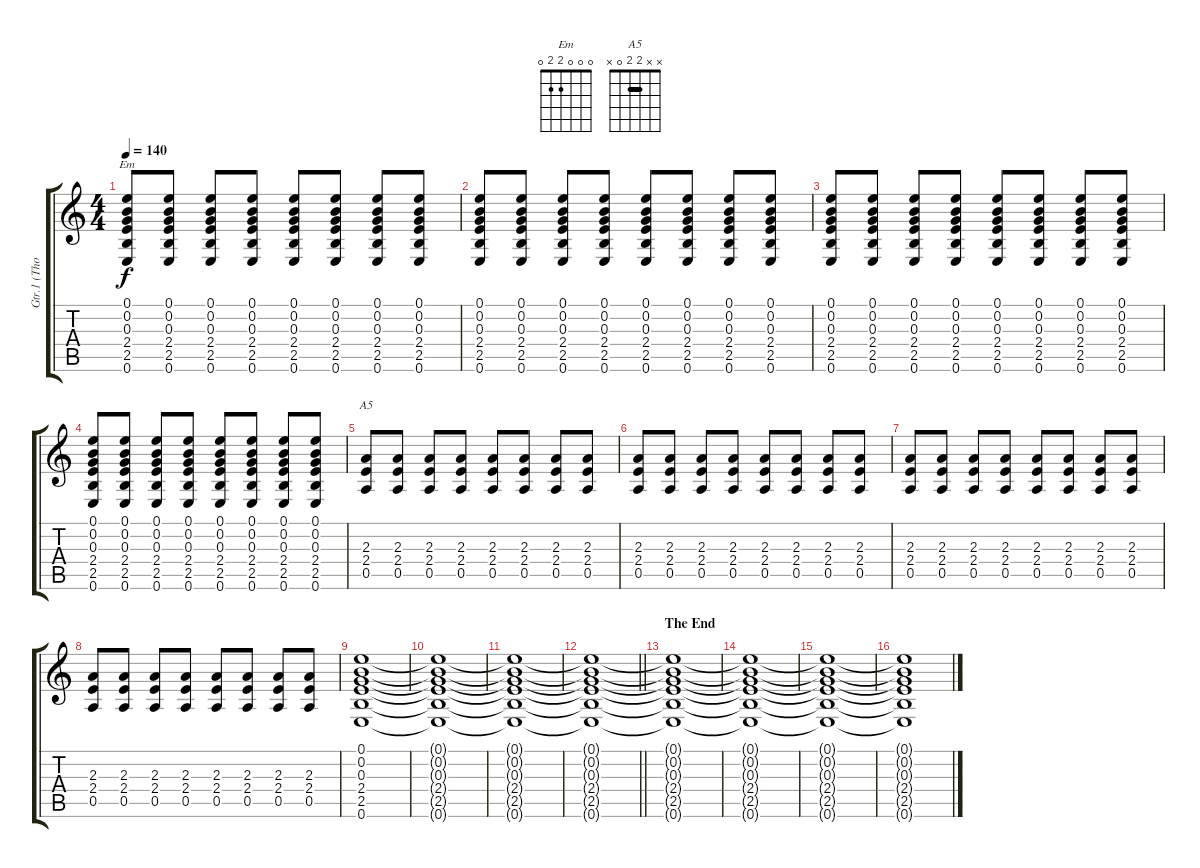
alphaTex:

\track ("Gtr.1 (Thom Yorke)" "Gtr.1 (Tho") {instrument electricguitarjazz}
\staff {score tabs}
\tuning (E4 B3 G3 D3 A2 E2) {hide}
\chord ("Em" 0 0 0 2 2 0)
\chord ("A5" x x 2 2 0 x) {barre 2}
\ts (4 4)
\tempo 140
\clef g2
\ks c
(0.1 0.2 0.3 2.4 2.5 0.6).8{ch "Em" dy f} (0.1 0.2 0.3 2.4 2.5 0.6).8 (0.1 0.2 0.3 2.4 2.5 0.6).8 (0.1 0.2 0.3 2.4 2.5 0.6).8 (0.1 0.2 0.3 2.4 2.5 0.6).8 (0.1 0.2 0.3 2.4 2.5 0.6).8 (0.1 0.2 0.3 2.4 2.5 0.6).8 (0.1 0.2 0.3 2.4 2.5 0.6).8 |
(0.1 0.2 0.3 2.4 2.5 0.6).8 (0.1 0.2 0.3 2.4 2.5 0.6).8 (0.1 0.2 0.3 2.4 2.5 0.6).8 (0.1 0.2 0.3 2.4 2.5 0.6).8 (0.1 0.2 0.3 2.4 2.5 0.6).8 (0.1 0.2 0.3 2.4 2.5 0.6).8 (0.1 0.2 0.3 2.4 2.5 0.6).8 (0.1 0.2 0.3 2.4 2.5 0.6).8 |
(0.1 0.2 0.3 2.4 2.5 0.6).8 (0.1 0.2 0.3 2.4 2.5 0.6).8 (0.1 0.2 0.3 2.4 2.5 0.6).8 (0.1 0.2 0.3 2.4 2.5 0.6).8 (0.1 0.2 0.3 2.4 2.5 0.6).8 (0.1 0.2 0.3 2.4 2.5 0.6).8 (0.1 0.2 0.3 2.4 2.5 0.6).8 (0.1 0.2 0.3 2.4 2.5 0.6).8 |
(0.1 0.2 0.3 2.4 2.5 0.6).8 (0.1 0.2 0.3 2.4 2.5 0.6).8 (0.1 0.2 0.3 2.4 2.5 0.6).8 (0.1 0.2 0.3 2.4 2.5 0.6).8 (0.1 0.2 0.3 2.4 2.5 0.6).8 (0.1 0.2 0.3 2.4 2.5 0.6).8 (0.1 0.2 0.3 2.4 2.5 0.6).8 (0.1 0.2 0.3 2.4 2.5 0.6).8 |
(2.3 2.4 0.5).8{ch "A5"} (2.3 2.4 0.5).8 (2.3 2.4 0.5).8 (2.3 2.4 0.5).8 (2.3 2.4 0.5).8 (2.3 2.4 0.5).8 (2.3 2.4 0.5).8 (2.3 2.4 0.5).8 |
(2.3 2.4 0.5).8 (2.3 2.4 0.5).8 (2.3 2.4 0.5).8 (2.3 2.4 0.5).8 (2.3 2.4 0.5).8 (2.3 2.4 0.5).8 (2.3 2.4 0.5).8 (2.3 2.4 0.5).8 |
(2.3 2.4 0.5).8 (2.3 2.4 0.5).8 (2.3 2.4 0.5).8 (2.3 2.4 0.5).8 (2.3 2.4 0.5).8 (2.3 2.4 0.5).8 (2.3 2.4 0.5).8 (2.3 2.4 0.5).8 |
(2.3 2.4 0.5).8 (2.3 2.4 0.5).8 (2.3 2.4 0.5).8 (2.3 2.4 0.5).8 (2.3 2.4 0.5).8 (2.3 2.4 0.5).8 (2.3 2.4 0.5).8 (2.3 2.4 0.5).8 |
(0.1 0.2 0.3 2.4 2.5 0.6).1 |
(0.1{t} 0.2{t} 0.3{t} 2.4{t} 2.5{t} 0.6{t}).1 |
(0.1{t} 0.2{t} 0.3{t} 2.4{t} 2.5{t} 0.6{t}).1 |
\barLineRight lightlight
(0.1{t} 0.2{t} 0.3{t} 2.4{t} 2.5{t} 0.6{t}).1 |
\section ("" "The End")
(0.1{t} 0.2{t} 0.3{t} 2.4{t} 2.5{t} 0.6{t}).1 |
(0.1{t} 0.2{t} 0.3{t} 2.4{t} 2.5{t} 0.6{t}).1 |
(0.1{t} 0.2{t} 0.3{t} 2.4{t} 2.5{t} 0.6{t}).1 |
(0.1{t} 0.2{t} 0.3{t} 2.4{t} 2.5{t} 0.6{t}).1
